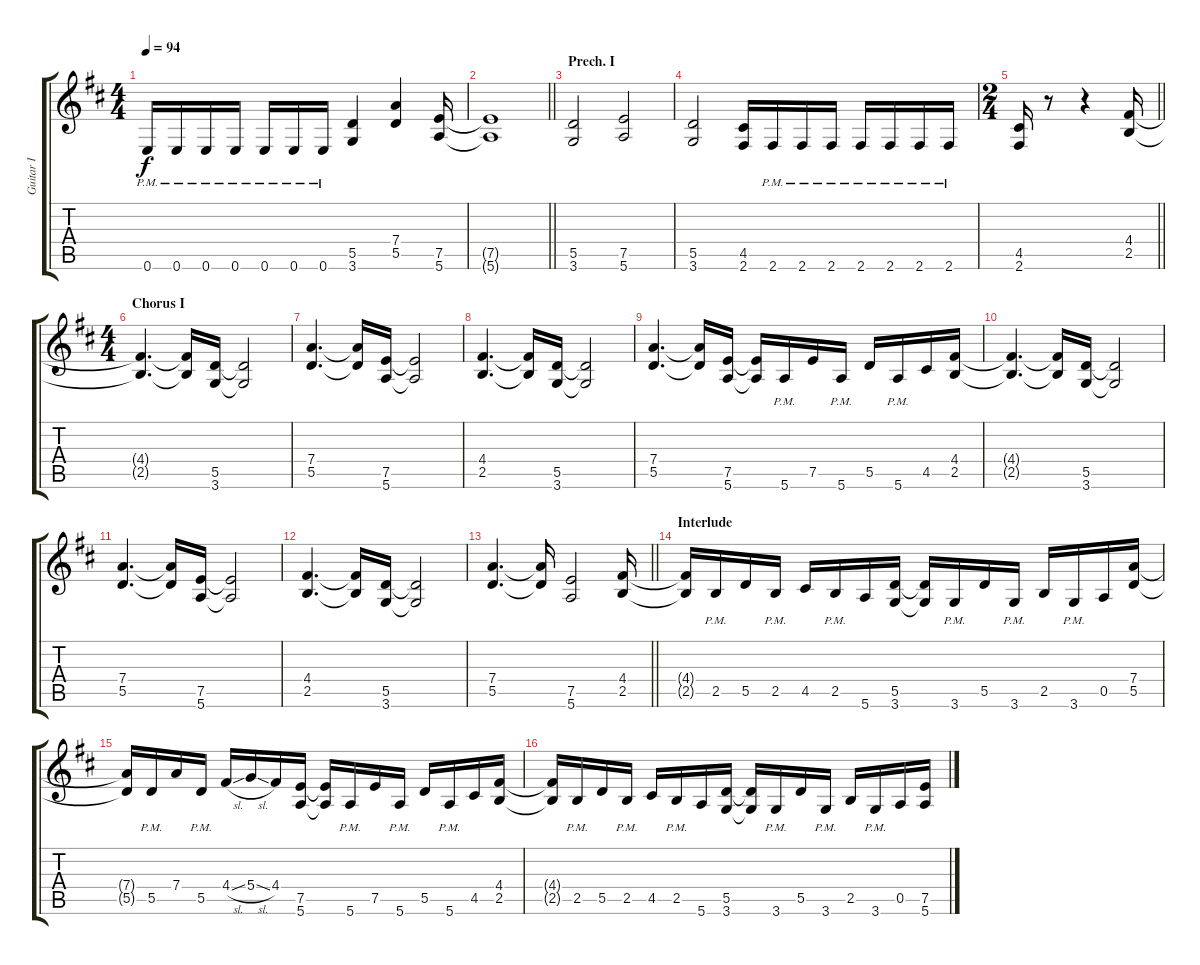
\track ("Guitar I" "Guitar I") {instrument distortionguitar}
\staff {score tabs}
\tuning (E4 B3 G3 D3 A2 E2) {hide}
\ts (4 4)
\tempo 94
\clef g2
\ks bminor
0.6{pm}.16{dy f} 0.6{pm}.16 0.6{pm}.16 0.6{pm}.16 0.6{pm}.16 0.6{pm}.16 0.6{pm}.16 (5.5 3.6).4 (7.4 5.5).4 (7.5 5.6).16 |
\barLineRight lightlight
(7.5{t} 5.6{t}).1 |
\section ("" "Prech. I")
(5.5 3.6).2 (7.5 5.6).2 |
(5.5 3.6).2 (4.5 2.6).16 2.6{pm}.16 2.6{pm}.16 2.6{pm}.16 2.6{pm}.16 2.6{pm}.16 2.6{pm}.16 2.6{pm}.16 |
\ts (2 4)
\barLineRight lightlight
(4.5 2.6).16 r.8 r.4 (4.4 2.5).16 |
\ts (4 4)
\section ("" "Chorus I")
(4.4{t} 2.5{t}).4{d} (4.4{t} 2.5{t}).16 (5.5 3.6).16 (5.5{t} 3.6{t}).2 |
(7.4 5.5).4{d} (7.4{t} 5.5{t}).16 (7.5 5.6).16 (7.5{t} 5.6{t}).2 |
(4.4 2.5).4{d} (4.4{t} 2.5{t}).16 (5.5 3.6).16 (5.5{t} 3.6{t}).2 |
(7.4 5.5).4{d} (7.4{t} 5.5{t}).16 (7.5 5.6).16 (7.5{t} 5.6{t}).16 5.6{pm}.16 7.5.16 5.6{pm}.16 5.5.16 5.6{pm}.16 4.5.16 (4.4 2.5).16 |
(4.4{t} 2.5{t}).4{d} (4.4{t} 2.5{t}).16 (5.5 3.6).16 (5.5{t} 3.6{t}).2 |
(7.4 5.5).4{d} (7.4{t} 5.5{t}).16 (7.5 5.6).16 (7.5{t} 5.6{t}).2 |
(4.4 2.5).4{d} (4.4{t} 2.5{t}).16 (5.5 3.6).16 (5.5{t} 3.6{t}).2 |
\barLineRight lightlight
(7.4 5.5).4{d} (7.4{t} 5.5{t}).16 (7.5 5.6).2 (4.4 2.5).16 |
\section ("" "Interlude")
(4.4{t} 2.5{t}).16 2.5{pm}.16 5.5.16 2.5{pm}.16 4.5.16 2.5{pm}.16 5.6.16 (5.5 3.6).16 (5.5{t} 3.6{t}).16 3.6{pm}.16 5.5.16 3.6{pm}.16 2.5.16 3.6{pm}.16 0.5.16 (7.4 5.5).16 |
(7.4{t} 5.5{t}).16 5.5{pm}.16 7.4.16 5.5{pm}.16 4.4{sl}.16 5.4{sl}.16 4.4.16 (7.5 5.6).16 (7.5{t} 5.6{t}).16 5.6{pm}.16 7.5.16 5.6{pm}.16 5.5.16 5.6{pm}.16 4.5.16 (4.4 2.5).16 |
(4.4{t} 2.5{t}).16 2.5{pm}.16 5.5.16 2.5{pm}.16 4.5.16 2.5{pm}.16 5.6.16 (5.5 3.6).16 (5.5{t} 3.6{t}).16 3.6{pm}.16 5.5.16 3.6{pm}.16 2.5.16 3.6{pm}.16 0.5.16 (7.5 5.6).16
